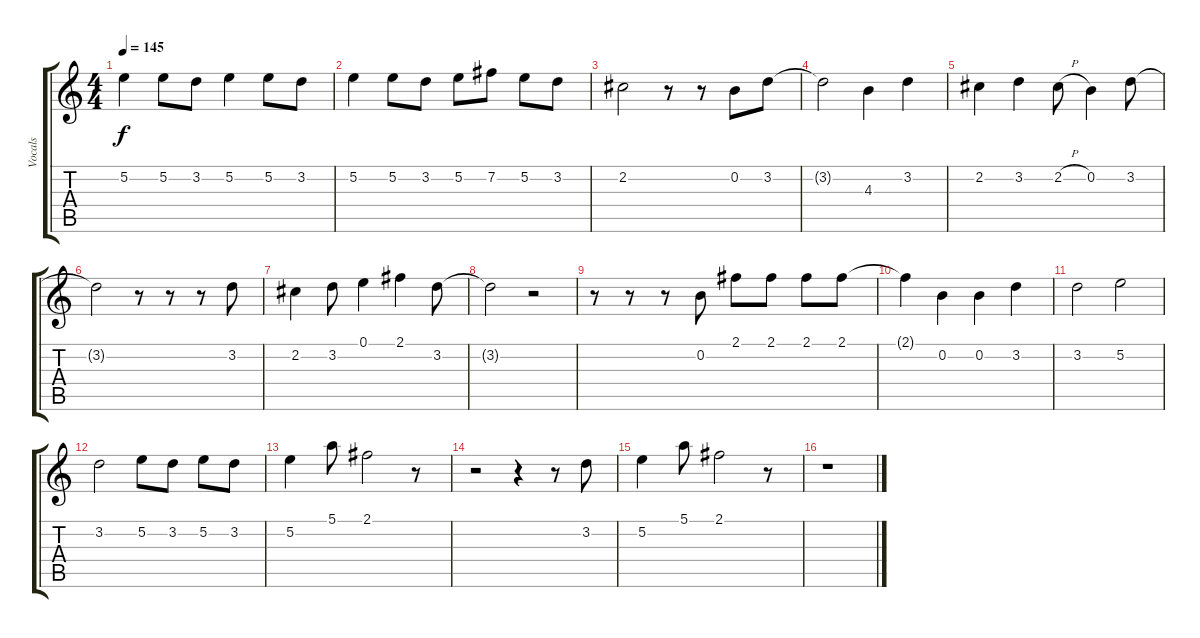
\track ("Vocals" "Vocals") {instrument acousticguitarnylon}
\staff {score tabs}
\tuning (E4 B3 G3 D3 A2 E2) {hide}
\ts (4 4)
\tempo 145
\clef g2
\ks c
5.2.4{dy f} 5.2.8 3.2.8 5.2.4 5.2.8 3.2.8 |
5.2.4 5.2.8 3.2.8 5.2.8 7.2.8 5.2.8 3.2.8 |
2.2.2 r.8 r.8 0.2.8 3.2.8 |
3.2{t}.2 4.3.4 3.2.4 |
2.2.4 3.2.4 2.2{h}.8 0.2.4 3.2.8 |
3.2{t}.2 r.8 r.8 r.8 3.2.8 |
2.2.4 3.2.8 0.1.4 2.1.4 3.2.8 |
3.2{t}.2 r.2 |
r.8 r.8 r.8 0.2.8 2.1.8 2.1.8 2.1.8 2.1.8 |
2.1{t}.4 0.2.4 0.2.4 3.2.4 |
3.2.2 5.2.2 |
3.2.2 5.2.8 3.2.8 5.2.8 3.2.8 |
5.2.4 5.1.8 2.1.2 r.8 |
r.2 r.4 r.8 3.2.8 |
5.2.4 5.1.8 2.1.2 r.8 |
r.1
